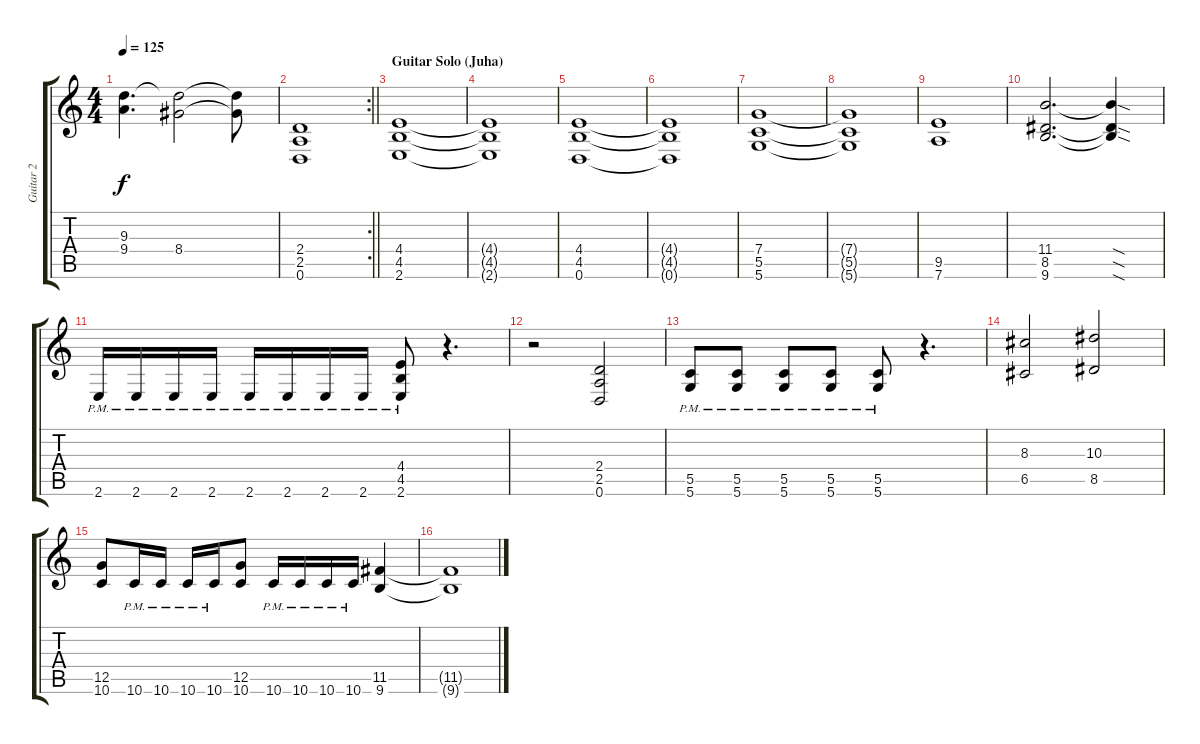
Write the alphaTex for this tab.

\track ("Guitar 2" "Guitar 2") {instrument overdrivenguitar}
\staff {score tabs}
\tuning (D4 A3 F3 C3 G2 D2) {hide}
\ts (4 4)
\tempo 125
\clef g2
\ks c
(9.3 9.4).4{d dy f} (9.3{t} 8.4).2 (9.3{t} 8.4{t}).8 |
\rc 2
\barLineRight lightlight
(2.4 2.5 0.6).1 |
\section ("" "Guitar Solo (Juha)")
(4.4 4.5 2.6).1 |
(4.4{t} 4.5{t} 2.6{t}).1 |
(4.4 4.5 0.6).1 |
(4.4{t} 4.5{t} 0.6{t}).1 |
(7.4 5.5 5.6).1 |
(7.4{t} 5.5{t} 5.6{t}).1 |
(9.5 7.6).1 |
(11.4 8.5 9.6).2{d} (11.4{sod t} 8.5{sod t} 9.6{sod t}).4 |
2.6{pm}.16 2.6{pm}.16 2.6{pm}.16 2.6{pm}.16 2.6{pm}.16 2.6{pm}.16 2.6{pm}.16 2.6{pm}.16 (4.4{pm} 4.5{pm} 2.6{pm}).8 r.4{d} |
r.2 (2.4 2.5 0.6).2 |
(5.5{pm} 5.6{pm}).8 (5.5{pm} 5.6{pm}).8 (5.5{pm} 5.6{pm}).8 (5.5{pm} 5.6{pm}).8 (5.5{pm} 5.6{pm}).8 r.4{d} |
(8.3 6.5).2 (10.3 8.5).2 |
(12.5 10.6).8 10.6{pm}.16 10.6{pm}.16 10.6{pm}.16 10.6{pm}.16 (12.5 10.6).8 10.6{pm}.16 10.6{pm}.16 10.6{pm}.16 10.6{pm}.16 (11.5 9.6).4 |
(11.5{t} 9.6{t}).1
